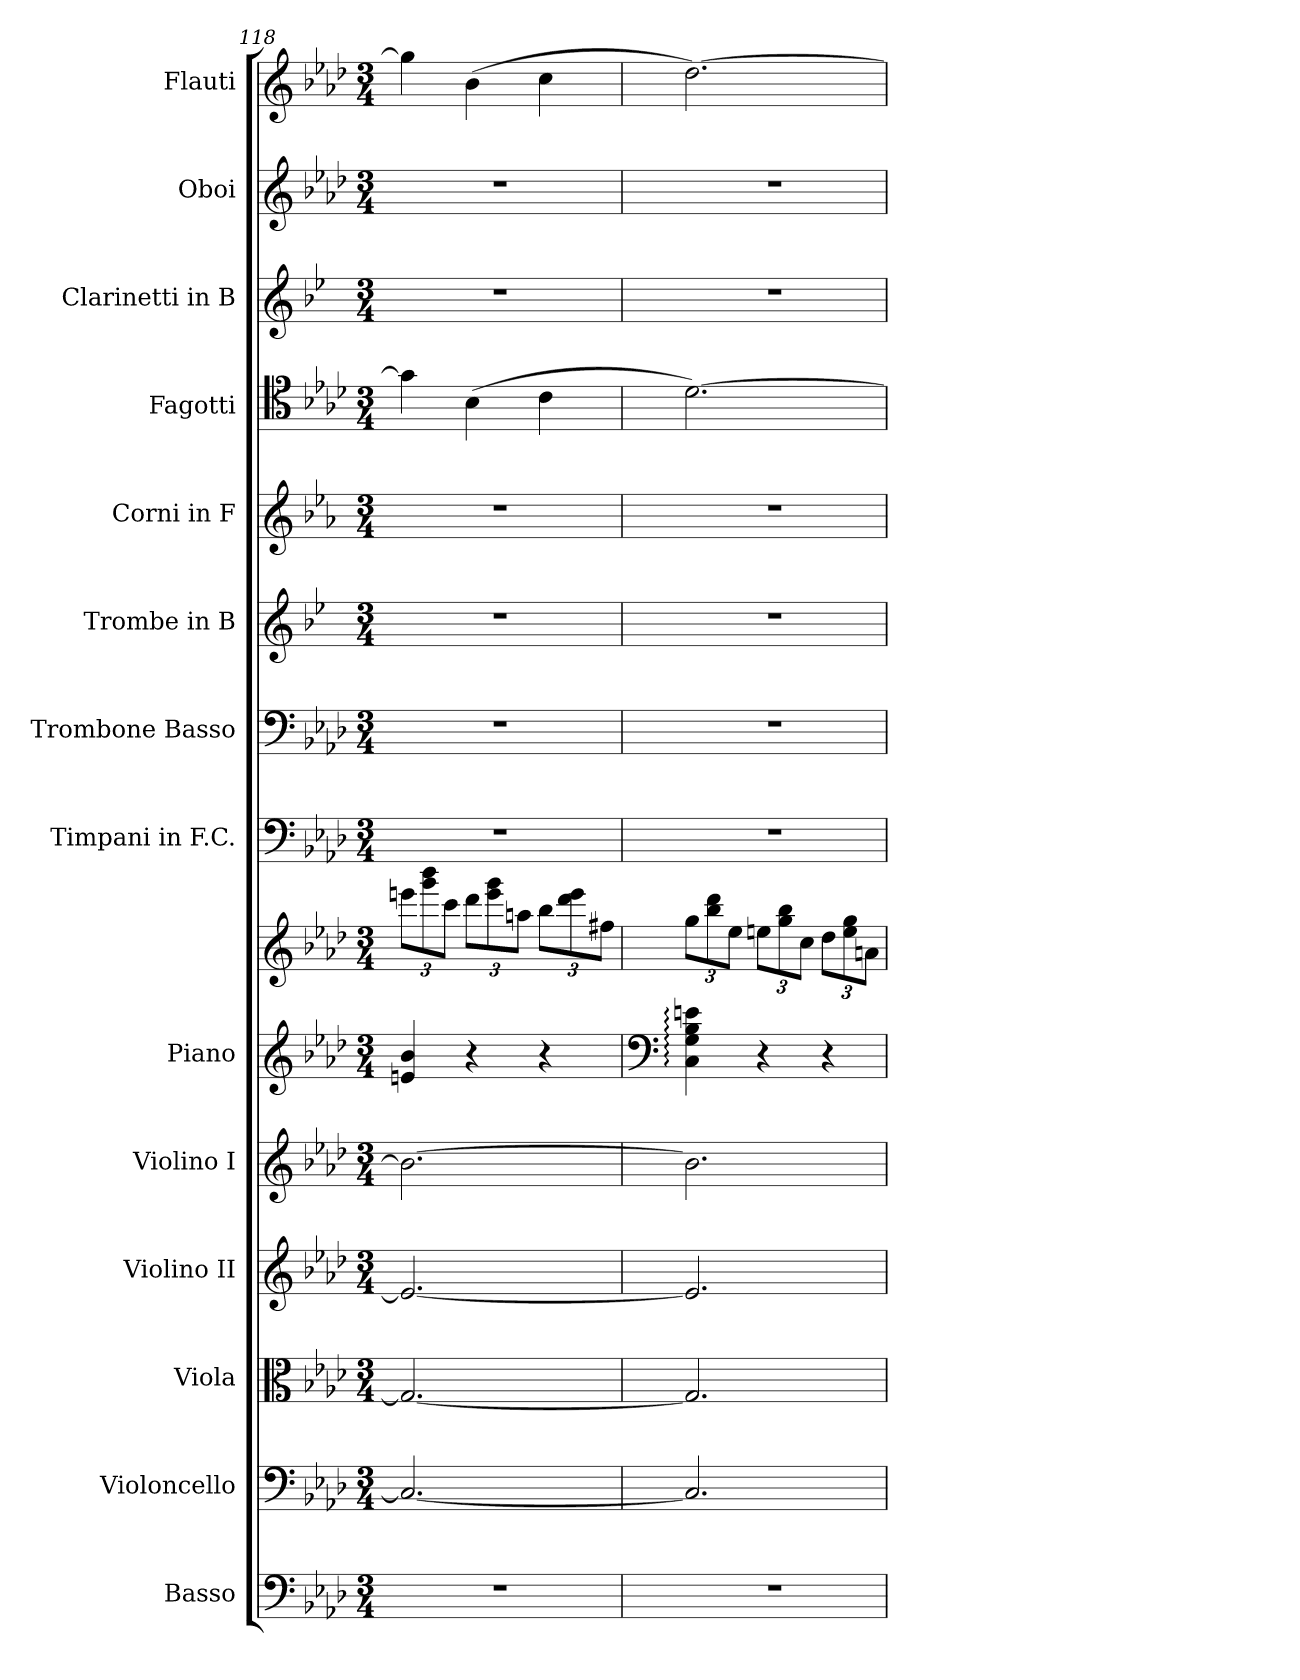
**kern	**kern	**kern	**kern	**kern	**kern	**kern	**kern	**kern	**kern	**kern	**kern	**kern	**kern	**kern
*part14	*part13	*part12	*part11	*part10	*part9	*part9	*part8	*part7	*part6	*part5	*part4	*part3	*part2	*part1
*staff15	*staff14	*staff13	*staff12	*staff11	*staff10	*staff9	*staff8	*staff7	*staff6	*staff5	*staff4	*staff3	*staff2	*staff1
*I"Basso	*I"Violoncello	*I"Viola	*I"Violino II	*I"Violino I	*I"Piano	*	*I"Timpani in F.C.	*I"Trombone Basso	*I"Trombe in B	*I"Corni in F	*I"Fagotti	*I"Clarinetti in B	*I"Oboi	*I"Flauti
*	*	*	*	*	*I'Pno.	*	*I'Timp.	*	*	*	*	*	*I'Ob.	*I'Fl.
*clefF4	*clefF4	*clefC3	*clefG2	*clefG2	*clefG2	*clefG2	*clefF4	*clefF4	*clefG2	*clefG2	*clefC4	*clefG2	*clefG2	*clefG2
*ITrd7c12	*	*	*	*	*	*	*	*	*ITrd1c2	*ITrd4c7	*	*ITrd1c2	*	*
*k[b-e-a-d-]	*k[b-e-a-d-]	*k[b-e-a-d-]	*k[b-e-a-d-]	*k[b-e-a-d-]	*k[b-e-a-d-]	*k[b-e-a-d-]	*k[b-e-a-d-]	*k[b-e-a-d-]	*k[b-e-a-d-]	*k[b-e-a-d-]	*k[b-e-a-d-]	*k[b-e-a-d-]	*k[b-e-a-d-]	*k[b-e-a-d-]
*M3/4	*M3/4	*M3/4	*M3/4	*M3/4	*M3/4	*M3/4	*M3/4	*M3/4	*M3/4	*M3/4	*M3/4	*M3/4	*M3/4	*M3/4
*	*	*	*	*	*	*Xbrackettup	*	*	*	*	*	*	*	*
=118	=118	=118	=118	=118	=118	=118	=118	=118	=118	=118	=118	=118	=118	=118
2.r	2.C/_	2.G/_	2.e/_	2.b-\_	4en/ 4b-/	12eeen\L	2.r	2.r	2.r	2.r	4g\]	2.r	2.r	4gg\]
.	.	.	.	.	.	12ggg\ 12bbb-\	.	.	.	.	.	.	.	.
.	.	.	.	.	.	12ccc\J	.	.	.	.	.	.	.	.
.	.	.	.	.	4r	12ddd-\L	.	.	.	.	(>4B-\	.	.	(>4b-\
.	.	.	.	.	.	12eee\ 12ggg\	.	.	.	.	.	.	.	.
.	.	.	.	.	.	12aan\J	.	.	.	.	.	.	.	.
.	.	.	.	.	4r	12bb-\L	.	.	.	.	4c\	.	.	4cc\
.	.	.	.	.	.	12ddd-\ 12eee\	.	.	.	.	.	.	.	.
.	.	.	.	.	.	12ff#X\J	.	.	.	.	.	.	.	.
=119	=119	=119	=119	=119	=119	=119	=119	=119	=119	=119	=119	=119	=119	=119
*	*	*	*	*	*clefF4	*	*	*	*	*	*	*	*	*
2.r	2.C/]	2.G/]	2.e/]	2.b-\]	4C\: 4G\: 4B-\: 4en\:	12gg\L	2.r	2.r	2.r	2.r	[2.d-\)	2.r	2.r	[2.dd-\)
.	.	.	.	.	.	12bb-\ 12ddd-\	.	.	.	.	.	.	.	.
.	.	.	.	.	.	12ee-\J	.	.	.	.	.	.	.	.
.	.	.	.	.	4r	12een\L	.	.	.	.	.	.	.	.
.	.	.	.	.	.	12gg\ 12bb-\	.	.	.	.	.	.	.	.
.	.	.	.	.	.	12cc\J	.	.	.	.	.	.	.	.
.	.	.	.	.	4r	12dd-\L	.	.	.	.	.	.	.	.
.	.	.	.	.	.	12ee\ 12gg\	.	.	.	.	.	.	.	.
.	.	.	.	.	.	12an\J	.	.	.	.	.	.	.	.
=	=	=	=	=	=	=	=	=	=	=	=	=	=	=
*-	*-	*-	*-	*-	*-	*-	*-	*-	*-	*-	*-	*-	*-	*-
